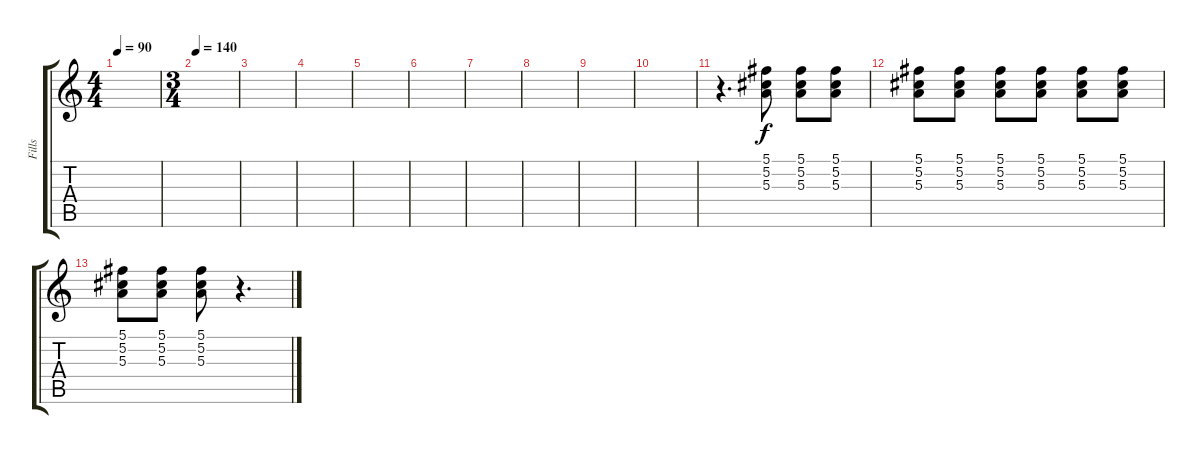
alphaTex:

\track ("Fills" "Fills") {instrument distortionguitar}
\staff {score tabs}
\tuning (Db4 Ab3 E3 B2 Gb2 Db2) {hide}
\ts (4 4)
\tempo 90
\clef g2
\ks c
|
\ts (3 4)
\tempo 140
|
|
|
|
|
|
|
|
|
r.4{d} (5.1 5.2 5.3).8 (5.1 5.2 5.3).8 (5.1 5.2 5.3).8 |
(5.1 5.2 5.3).8 (5.1 5.2 5.3).8 (5.1 5.2 5.3).8 (5.1 5.2 5.3).8 (5.1 5.2 5.3).8 (5.1 5.2 5.3).8 |
(5.1 5.2 5.3).8 (5.1 5.2 5.3).8 (5.1 5.2 5.3).8 r.4{d}
